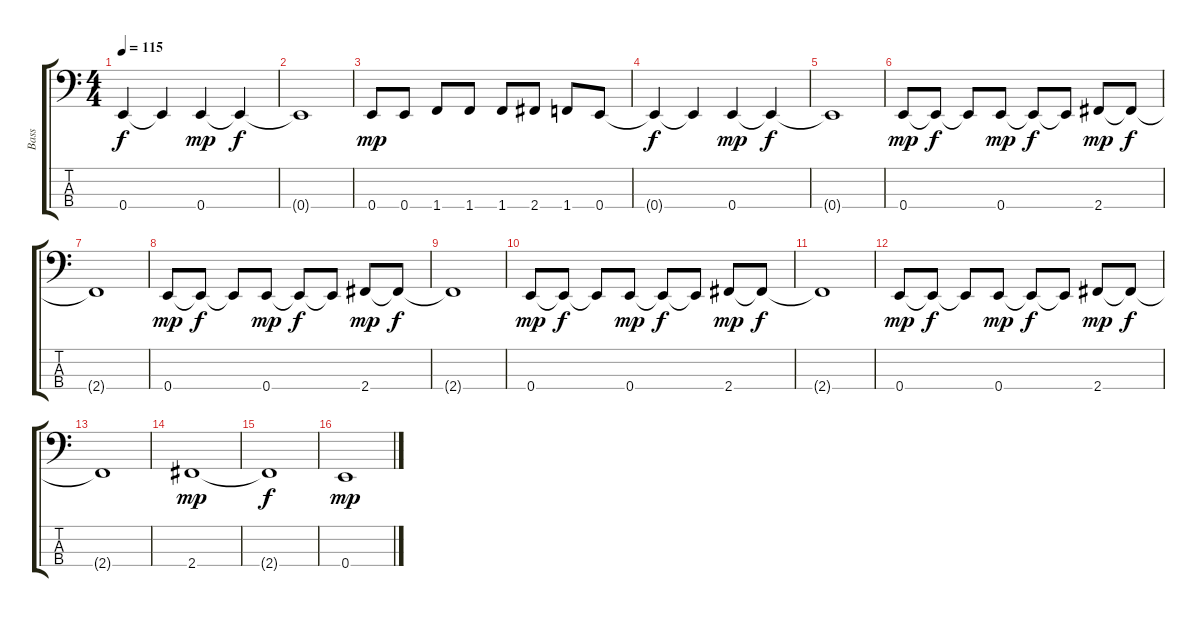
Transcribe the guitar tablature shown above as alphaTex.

\track ("Bass" "Bass") {instrument electricbassfinger}
\staff {score tabs}
\tuning (G2 D2 A1 E1) {hide}
\ts (4 4)
\tempo 115
\clef f4
\ks c
0.4{t}.4{dy f} 0.4{t}.4 0.4.4{dy mp} 0.4{t}.4{dy f} |
0.4{t}.1 |
0.4.8{dy mp} 0.4.8 1.4.8 1.4.8 1.4.8 2.4.8 1.4.8 0.4.8 |
0.4{t}.4{dy f} 0.4{t}.4 0.4.4{dy mp} 0.4{t}.4{dy f} |
0.4{t}.1 |
0.4.8{dy mp} 0.4{t}.8{dy f} 0.4{t}.8 0.4.8{dy mp} 0.4{t}.8{dy f} 0.4{t}.8 2.4.8{dy mp} 2.4{t}.8{dy f} |
2.4{t}.1 |
0.4.8{dy mp} 0.4{t}.8{dy f} 0.4{t}.8 0.4.8{dy mp} 0.4{t}.8{dy f} 0.4{t}.8 2.4.8{dy mp} 2.4{t}.8{dy f} |
2.4{t}.1 |
0.4.8{dy mp} 0.4{t}.8{dy f} 0.4{t}.8 0.4.8{dy mp} 0.4{t}.8{dy f} 0.4{t}.8 2.4.8{dy mp} 2.4{t}.8{dy f} |
2.4{t}.1 |
0.4.8{dy mp} 0.4{t}.8{dy f} 0.4{t}.8 0.4.8{dy mp} 0.4{t}.8{dy f} 0.4{t}.8 2.4.8{dy mp} 2.4{t}.8{dy f} |
2.4{t}.1 |
2.4.1{dy mp} |
2.4{t}.1{dy f} |
0.4.1{dy mp}
